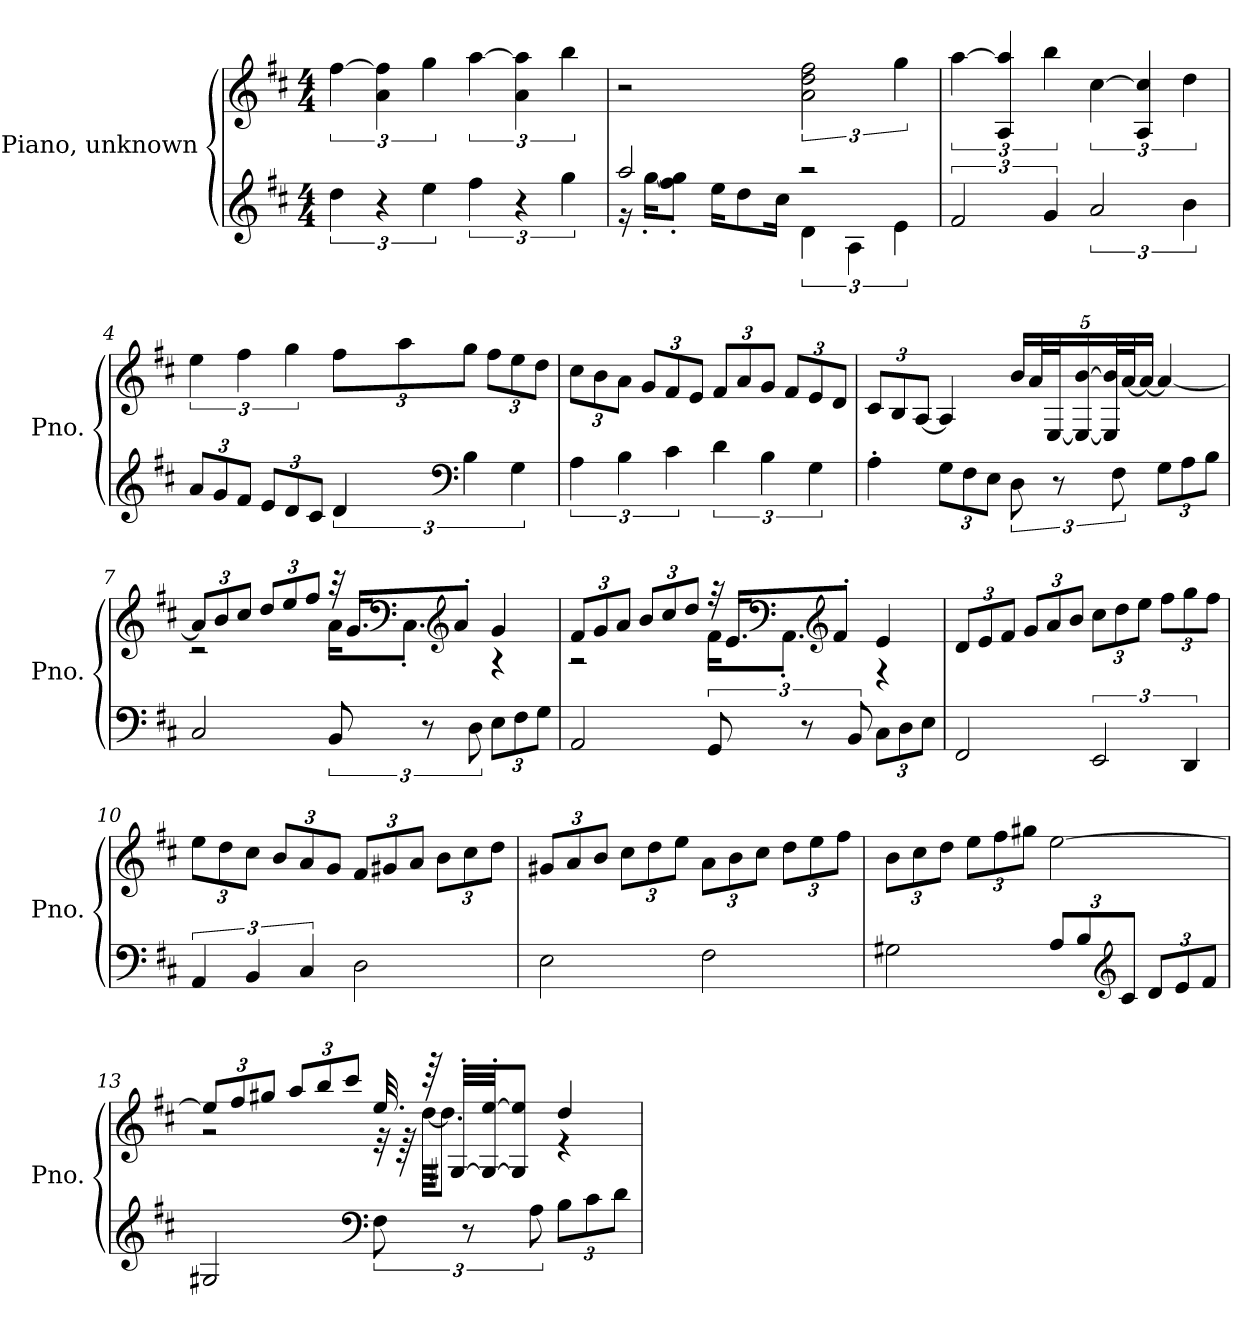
**kern	**kern
*part1	*part1
*staff2	*staff1
*I"Piano, unknown	*
*I'Pno.	*
*clefG2	*clefG2
*k[f#c#]	*k[f#c#]
*M4/4	*M4/4
*MM148	*MM148
=1	=1
6dd\	[6ff#\
6r	6a\ 6ff#\]
6ee\	6gg\
6ff#\	[6aa\
6r	6a\ 6aa\]
6gg\	6bb\
=2	=2
*^	*
2aa/	16r	2r
.	[16gg'\KL	.
.	8ff#\' 8gg\]'J	.
.	16ee\KL	.
.	8dd\	.
.	16cc#\Jk	.
2r	6d\	3a\ 3dd\ 3ff#\
.	6A\	.
.	6e\	6gg\
*v	*v	*
=3	=3
3f#/	[6aa\
.	6A/ 6aa/]
6g/	6bb\
3a/	[6cc#\
.	6A/ 6cc#/]
6b\	6dd\
=4	=4
*Xbrackettup	*
12a/L	6ee\
12g/	.
12f#/J	6ff#\
12e/L	.
12d/	6gg\
12c#/J	.
*brackettup	*Xbrackettup
6d/	12ff#\L
.	12aa\
*clefF4	*
6B\	12gg\J
.	12ff#\L
6G\	12ee\
.	12dd\J
!!LO:LB:g=z
=5	=5
6A\	12cc#\L
.	12b\
6B\	12a\J
.	12g/L
6c#\	12f#/
.	12e/J
6d\	12f#/L
.	12a/
6B\	12g/J
.	12f#/L
6G\	12e/
.	12d/J
=6	=6
4A'\	12c#/L
.	12B/
.	[12A/J
*Xbrackettup	*
12G\L	4A/]
12F#\	.
12E\J	.
*brackettup	*
12D\	20b/LL
.	40a/L
.	[40E/J
12r	.
.	20E/_ [20b/
.	40E/] 40b/]L
12F#\	.
.	[40a/J
.	20a/JJ_
*Xbrackettup	*
12G\L	4a/_
12A\	.
12B\J	.
!!LO:LB:g=z
=7	=7
*	*^
2C#/	12a/L]	2r
.	12b/	.
.	12cc#/J	.
.	12dd/L	.
.	12ee/	.
.	12ff#/J	.
*brackettup	*	*
12BB/	32r	16a\KL
.	16.g/KL	.
*	*clefF4	*
.	.	8.C#'\J
12r	.	.
*	*clefG2	*
.	8a'/J	.
12D\	.	.
*Xbrackettup	*	*
12E\L	4g/	4r
12F#\	.	.
12G\J	.	.
=8	=8	=8
2AA/	12f#/L	2r
.	12g/	.
.	12a/J	.
.	12b/L	.
.	12cc#/	.
.	12dd/J	.
*brackettup	*	*
12GG/	32r	16f#\KL
.	16.e/KL	.
*	*clefF4	*
.	.	8.AA'\J
12r	.	.
*	*clefG2	*
.	8f#'/J	.
12BB/	.	.
*Xbrackettup	*	*
12C#\L	4e/	4r
12D\	.	.
12E\J	.	.
*	*v	*v
!!LO:LB:g=z
=9	=9
2FF#/	12d/L
.	12e/
.	12f#/J
.	12g/L
.	12a/
.	12b/J
*brackettup	*
3EE/	12cc#\L
.	12dd\
.	12ee\J
.	12ff#\L
6DD/	12gg\
.	12ff#\J
=10	=10
6AA/	12ee\L
.	12dd\
6BB/	12cc#\J
.	12b/L
6C#/	12a/
.	12g/J
2D\	12f#/L
.	12g#X/
.	12a/J
.	12b\L
.	12cc#\
.	12dd\J
=11	=11
2E\	12g#X/L
.	12a/
.	12b/J
.	12cc#\L
.	12dd\
.	12ee\J
2F#\	12a\L
.	12b\
.	12cc#\J
.	12dd\L
.	12ee\
.	12ff#\J
!!LO:LB:g=z
=12	=12
2G#X\	12b\L
.	12cc#\
.	12dd\J
.	12ee\L
.	12ff#\
.	12gg#X\J
*Xbrackettup	*
12A/L	[2ee\
12B/	.
*clefG2	*
12c#/J	.
12d/L	.
12e/	.
12f#/J	.
=13	=13
*	*^
2G#X/	12ee/L]	2r
.	12ff#/	.
.	12gg#X/J	.
.	12aa/L	.
.	12bb/	.
.	12ccc#/J	.
*clefF4	*	*
*brackettup	*	*
12F#\	32.ee/	32r
.	.	64r
.	64r	[64dd\KKKL
.	[32G#X'/LLL	8.dd\J]
12r	.	.
.	32G#/_' [32ee/'JJ	.
.	8G#/] 8ee/]J	.
12A\	.	.
*Xbrackettup	*	*
12B\L	4dd/	4r
12c#\	.	.
12d\J	.	.
*	*v	*v
=	=
*-	*-
